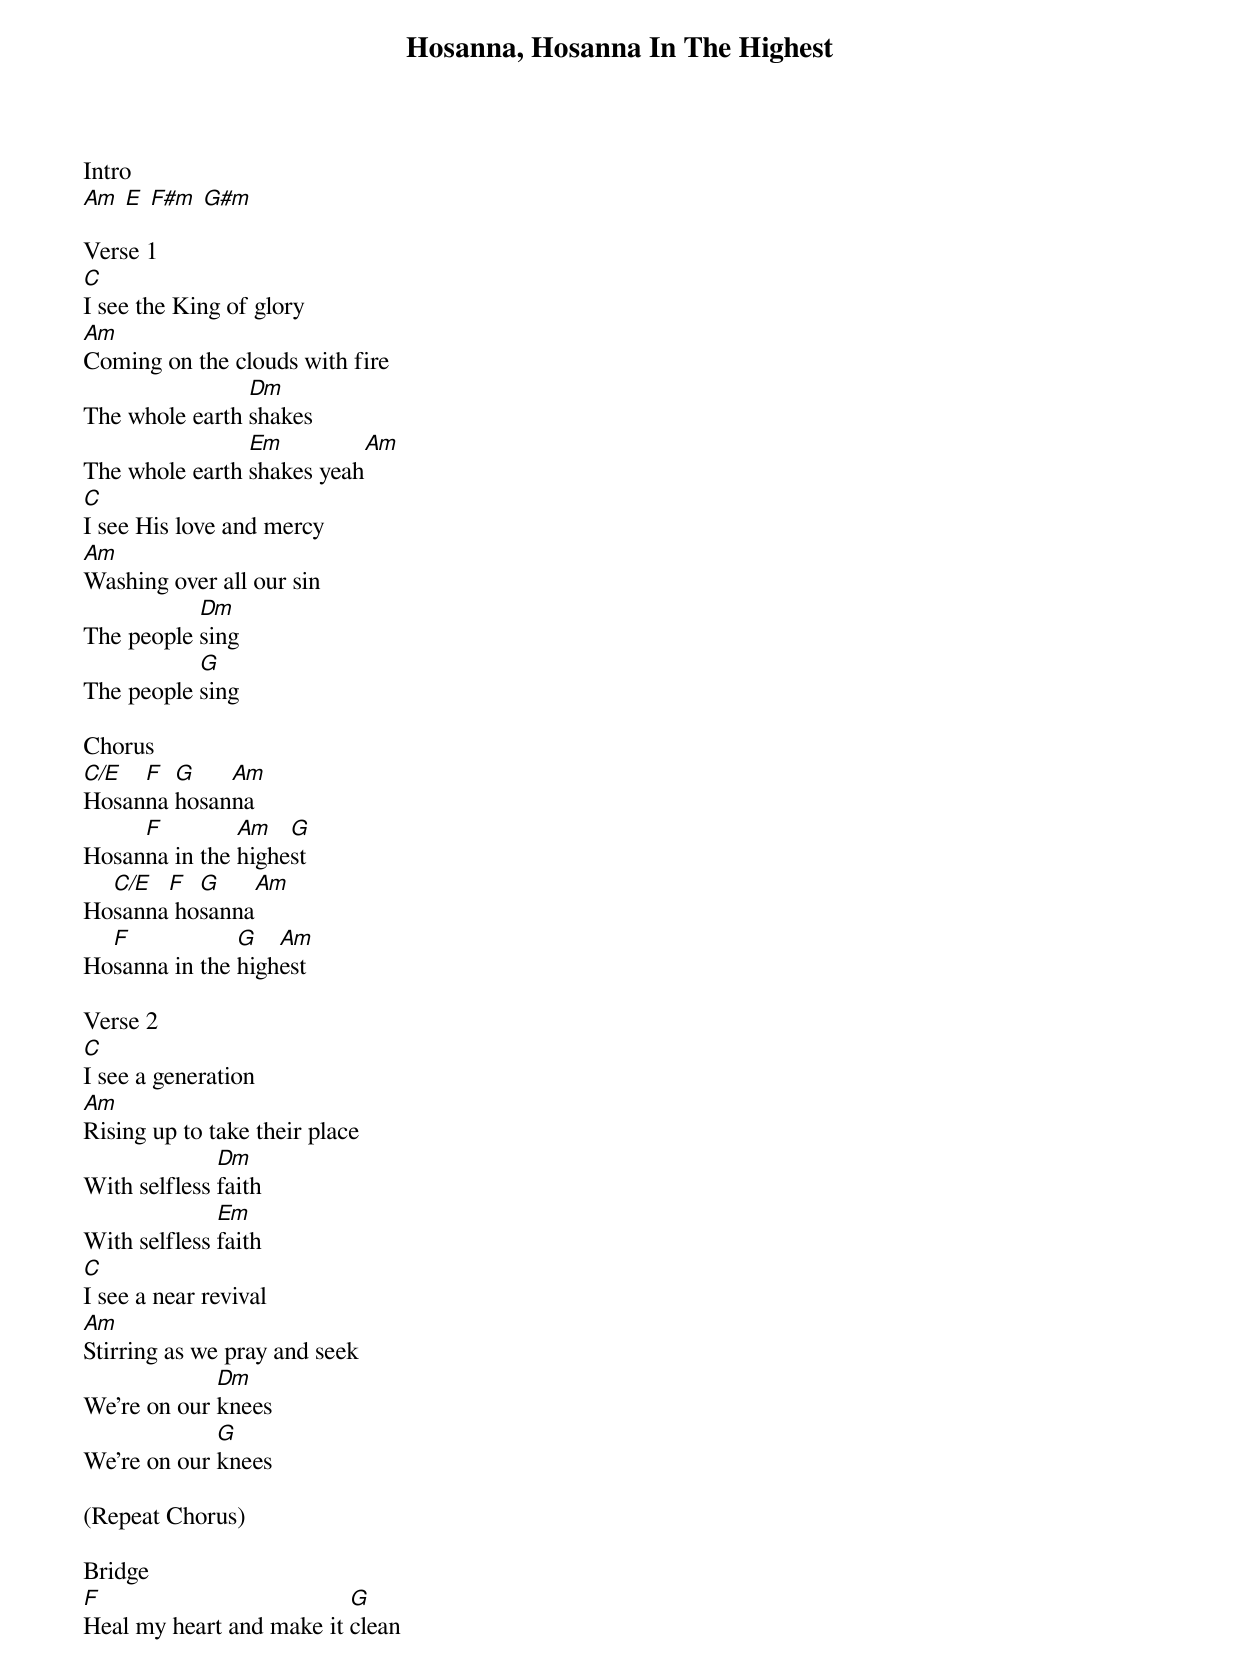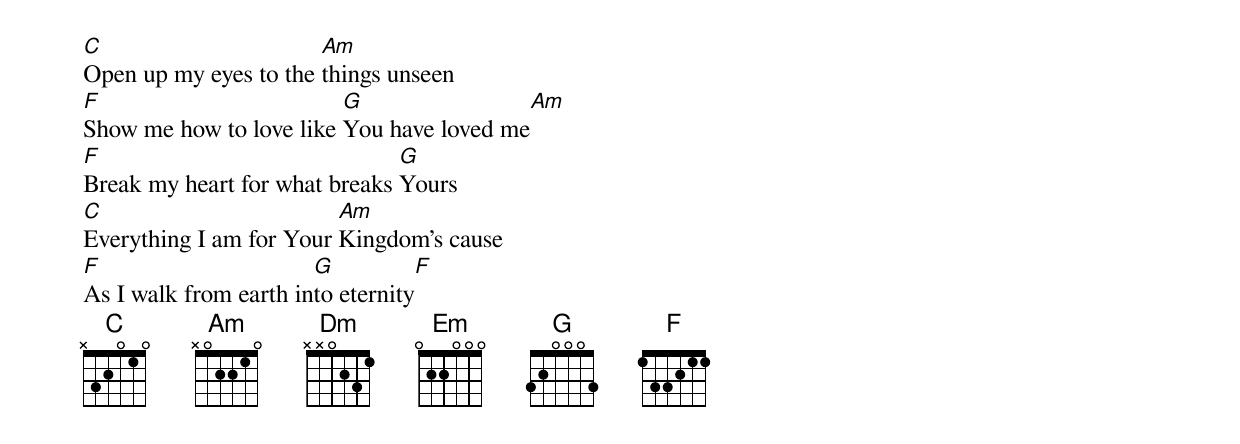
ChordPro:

{title: Hosanna, Hosanna In The Highest}
{subtitle: }
Intro
[Am  E  F#m  G#m]

Verse 1
[C]I see the King of glory
[Am]Coming on the clouds with fire
The whole earth [Dm]shakes
The whole earth [Em]shakes yeah[Am]
[C]I see His love and mercy
[Am]Washing over all our sin
The people [Dm]sing
The people [G]sing

Chorus
[C/E]Hosan[F]na [G]hosan[Am]na
Hosan[F]na in the [Am]highe[G]st
Ho[C/E]sanna[F] ho[G]sanna[Am]
Ho[F]sanna in the [G]high[Am]est

Verse 2
[C]I see a generation
[Am]Rising up to take their place
With selfless [Dm]faith
With selfless [Em]faith
[C]I see a near revival
[Am]Stirring as we pray and seek
We're on our [Dm]knees
We're on our [G]knees

(Repeat Chorus)

Bridge
[F]Heal my heart and make it [G]clean
[C]Open up my eyes to the [Am]things unseen
[F]Show me how to love like [G]You have loved me[Am]
[F]Break my heart for what breaks [G]Yours
[C]Everything I am for Your [Am]Kingdom's cause
[F]As I walk from earth in[G]to eternity[F]
